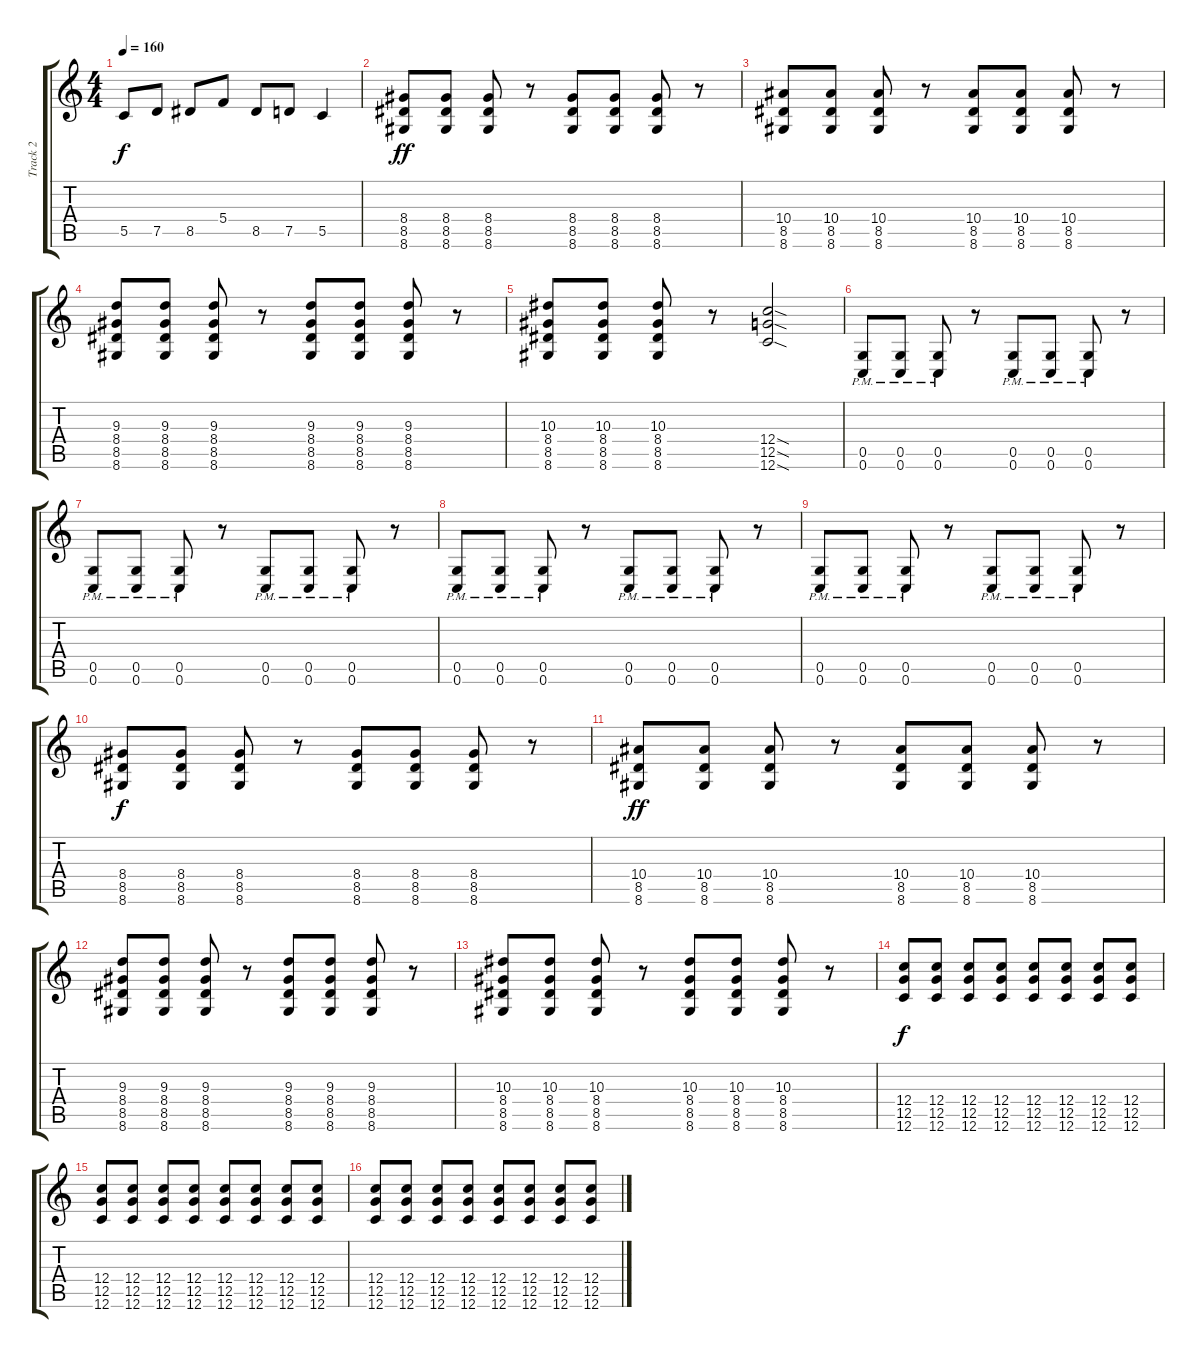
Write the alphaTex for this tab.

\track ("Track 2" "Track 2") {instrument distortionguitar}
\staff {score tabs}
\tuning (D4 A3 F3 C3 G2 C2) {hide}
\ts (4 4)
\tempo 160
\clef g2
\ks c
5.5.8{dy f} 7.5.8 8.5.8 5.4.8 8.5.8 7.5.8 5.5.4 |
(8.4 8.5 8.6).8{dy ff} (8.4 8.5 8.6).8 (8.4 8.5 8.6).8 r.8 (8.4 8.5 8.6).8 (8.4 8.5 8.6).8 (8.4 8.5 8.6).8 r.8 |
(10.4 8.5 8.6).8 (10.4 8.5 8.6).8 (10.4 8.5 8.6).8 r.8 (10.4 8.5 8.6).8 (10.4 8.5 8.6).8 (10.4 8.5 8.6).8 r.8 |
(9.3 8.4 8.5 8.6).8 (9.3 8.4 8.5 8.6).8 (9.3 8.4 8.5 8.6).8 r.8 (9.3 8.4 8.5 8.6).8 (9.3 8.4 8.5 8.6).8 (9.3 8.4 8.5 8.6).8 r.8 |
(10.3 8.4 8.5 8.6).8 (10.3 8.4 8.5 8.6).8 (10.3 8.4 8.5 8.6).8 r.8 (12.4{sod} 12.5{sod} 12.6{sod}).2 |
(0.5{pm} 0.6{pm}).8 (0.5{pm} 0.6{pm}).8 (0.5{pm} 0.6{pm}).8 r.8 (0.5{pm} 0.6{pm}).8 (0.5{pm} 0.6{pm}).8 (0.5{pm} 0.6{pm}).8 r.8 |
(0.5{pm} 0.6{pm}).8 (0.5{pm} 0.6{pm}).8 (0.5{pm} 0.6{pm}).8 r.8 (0.5{pm} 0.6{pm}).8 (0.5{pm} 0.6{pm}).8 (0.5{pm} 0.6{pm}).8 r.8 |
(0.5{pm} 0.6{pm}).8 (0.5{pm} 0.6{pm}).8 (0.5{pm} 0.6{pm}).8 r.8 (0.5{pm} 0.6{pm}).8 (0.5{pm} 0.6{pm}).8 (0.5{pm} 0.6{pm}).8 r.8 |
(0.5{pm} 0.6{pm}).8 (0.5{pm} 0.6{pm}).8 (0.5{pm} 0.6{pm}).8 r.8 (0.5{pm} 0.6{pm}).8 (0.5{pm} 0.6{pm}).8 (0.5{pm} 0.6{pm}).8 r.8 |
(8.4 8.5 8.6).8{dy f} (8.4 8.5 8.6).8 (8.4 8.5 8.6).8 r.8 (8.4 8.5 8.6).8 (8.4 8.5 8.6).8 (8.4 8.5 8.6).8 r.8 |
(10.4 8.5 8.6).8{dy ff} (10.4 8.5 8.6).8 (10.4 8.5 8.6).8 r.8 (10.4 8.5 8.6).8 (10.4 8.5 8.6).8 (10.4 8.5 8.6).8 r.8 |
(9.3 8.4 8.5 8.6).8 (9.3 8.4 8.5 8.6).8 (9.3 8.4 8.5 8.6).8 r.8 (9.3 8.4 8.5 8.6).8 (9.3 8.4 8.5 8.6).8 (9.3 8.4 8.5 8.6).8 r.8 |
(10.3 8.4 8.5 8.6).8 (10.3 8.4 8.5 8.6).8 (10.3 8.4 8.5 8.6).8 r.8 (10.3 8.4 8.5 8.6).8 (10.3 8.4 8.5 8.6).8 (10.3 8.4 8.5 8.6).8 r.8 |
(12.4 12.5 12.6).8{dy f} (12.4 12.5 12.6).8 (12.4 12.5 12.6).8 (12.4 12.5 12.6).8 (12.4 12.5 12.6).8 (12.4 12.5 12.6).8 (12.4 12.5 12.6).8 (12.4 12.5 12.6).8 |
(12.4 12.5 12.6).8 (12.4 12.5 12.6).8 (12.4 12.5 12.6).8 (12.4 12.5 12.6).8 (12.4 12.5 12.6).8 (12.4 12.5 12.6).8 (12.4 12.5 12.6).8 (12.4 12.5 12.6).8 |
(12.4 12.5 12.6).8 (12.4 12.5 12.6).8 (12.4 12.5 12.6).8 (12.4 12.5 12.6).8 (12.4 12.5 12.6).8 (12.4 12.5 12.6).8 (12.4 12.5 12.6).8 (12.4 12.5 12.6).8
